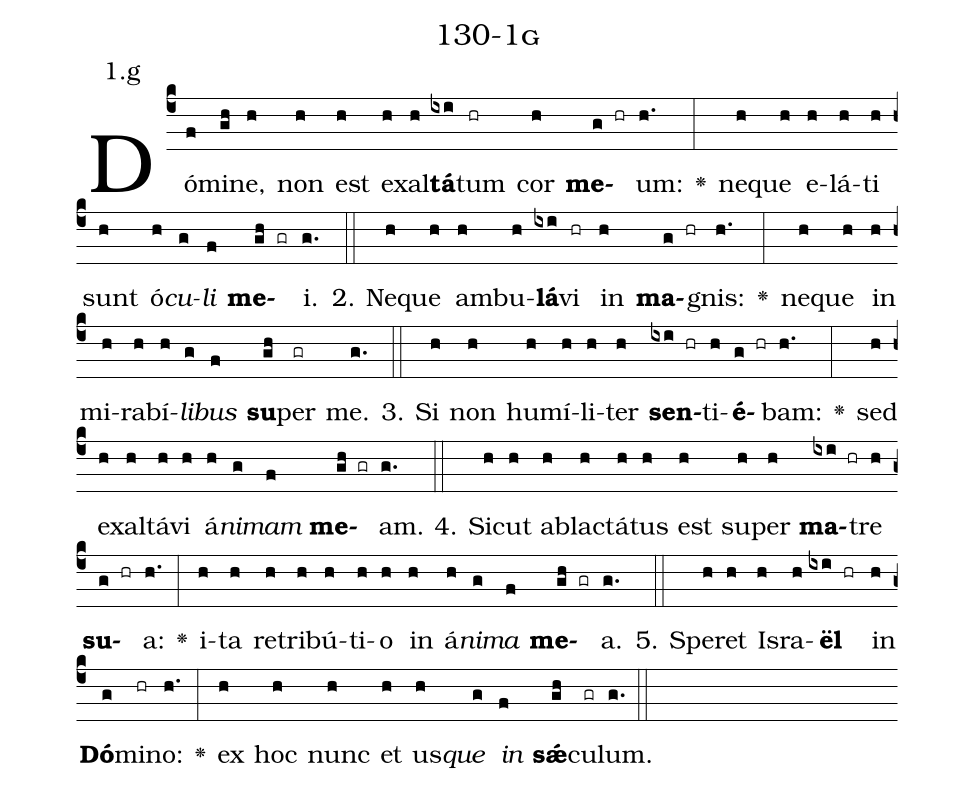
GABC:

name: 130-1g;
annotation: 1.g;
%%
(c4)Dó(f)mi(gh)ne,(h) non(h) est(h) ex(h)al(h)<b>tá</b>(ixi)tum(hr) cor(h) <b>me</b>(g hr)um:(h.) <v>\greheightstar</v>(:) ne(h)que(h) e(h)lá(h)ti(h) sunt(h) ó(h)<i>cu</i>(g)<i>li</i>(f) <b>me</b>(gh gr)i.(g.) (::)
2. Ne(h)que(h) am(h)bu(h)<b>lá</b>(ixi)vi(hr) in(h) <b>ma</b>(g hr)gnis:(h.) <v>\greheightstar</v>(:) ne(h)que(h) in(h) mi(h)ra(h)bí(h)<i>li</i>(g)<i>bus</i>(f) <b>su</b>(gh)per(gr) me.(g.) (::)
3. Si(h) non(h) hu(h)mí(h)li(h)ter(h) <b>sen</b>(ixi hr)ti(h)<b>é</b>(g hr)bam:(h.) <v>\greheightstar</v>(:) sed(h) ex(h)al(h)tá(h)vi(h) á(h)<i>ni</i>(g)<i>mam</i>(f) <b>me</b>(gh gr)am.(g.) (::)
4. Sic(h)ut(h) ab(h)lac(h)tá(h)tus(h) est(h) su(h)per(h) <b>ma</b>(ixi hr)tre(h) <b>su</b>(g hr)a:(h.) <v>\greheightstar</v>(:) i(h)ta(h) re(h)tri(h)bú(h)ti(h)o(h) in(h) á(h)<i>ni</i>(g)<i>ma</i>(f) <b>me</b>(gh gr)a.(g.) (::)
5. Spe(h)ret(h) Is(h)ra(h)<b>ël</b>(ixi hr) in(h) <b>Dó</b>(g)mi(hr)no:(h.) <v>\greheightstar</v>(:) ex(h) hoc(h) nunc(h) et(h) us(h)<i>que</i>(g) <i>in</i>(f) <b>sǽ</b>(gh)cu(gr)lum.(g.) (::)
